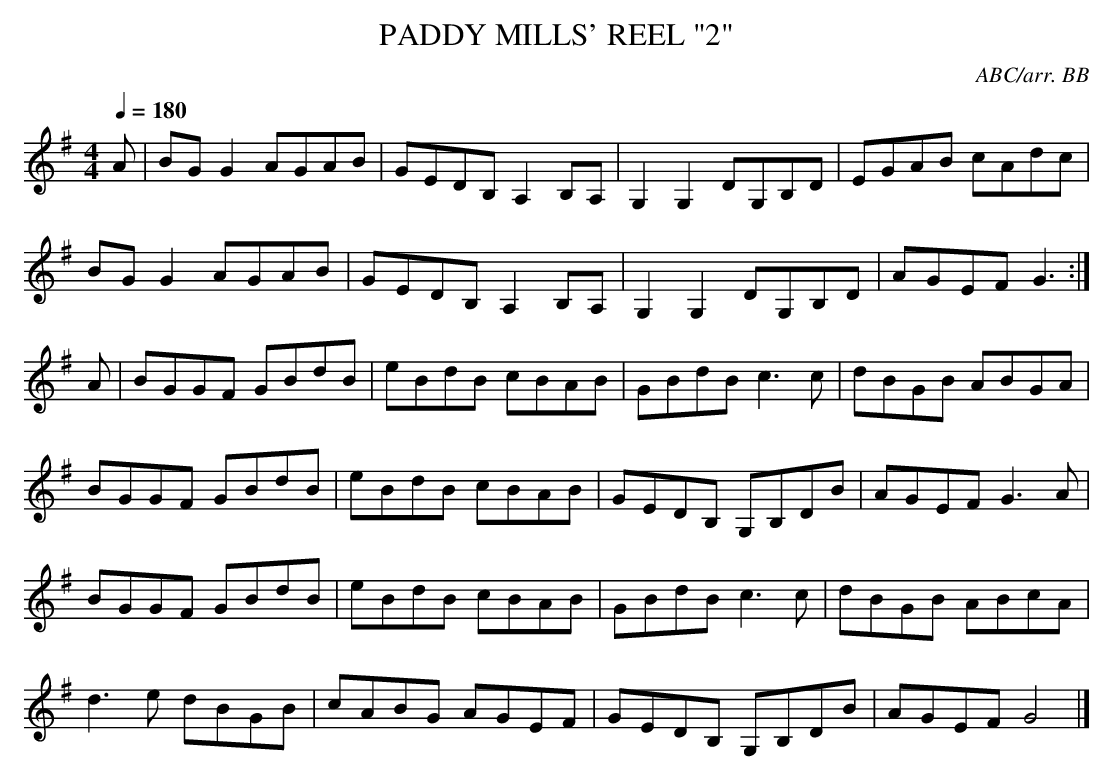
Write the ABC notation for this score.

X:1
T:PADDY MILLS' REEL "2"
C:ABC/arr. BB
refers to. Is this a clue as to the composer of "Postman"?
M:4/4
L:1/8
Q:1/4=180
K:G
A|BGG2 AGAB|GEDB, A,2 B,A,|G,2 G,2 DG,B,D|EGAB cAdc|
BGG2 AGAB|GEDB, A,2 B,A,|G,2 G,2 DG,B,D|AGEF G3:|
A|BGGF GBdB|eBdB cBAB|GBdB c3 c|dBGB ABGA|
BGGF GBdB|eBdB cBAB|GEDB, G,B,DB|AGEF G3 A|
BGGF GBdB|eBdB cBAB|GBdB c3 c|dBGB ABcA|
d3 e dBGB|cABG AGEF|GEDB, G,B,DB|AGEF G4|]
